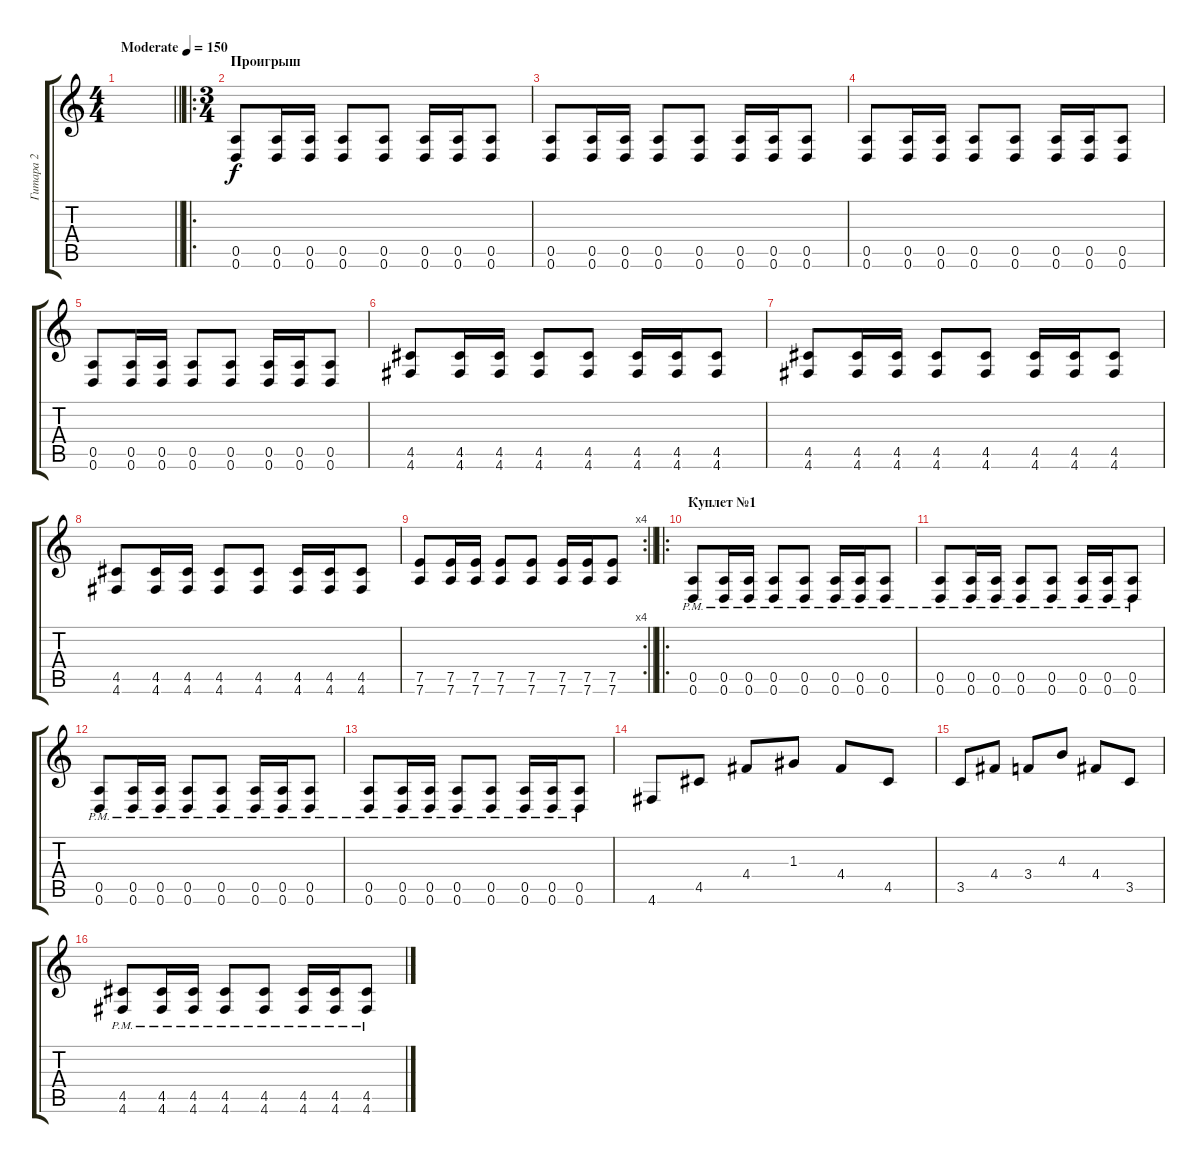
\track ("Гитара 2" "Гитара 2") {instrument distortionguitar}
\staff {score tabs}
\tuning (E4 B3 G3 D3 A2 D2) {hide}
\ts (4 4)
\tempo (150 "Moderate")
\clef g2
\barLineRight lightlight
\ks c
|
\ro
\ts (3 4)
\section ("" "Проигрыш ")
(0.5 0.6).8 (0.5 0.6).16 (0.5 0.6).16 (0.5 0.6).8 (0.5 0.6).8 (0.5 0.6).16 (0.5 0.6).16 (0.5 0.6).8 |
(0.5 0.6).8 (0.5 0.6).16 (0.5 0.6).16 (0.5 0.6).8 (0.5 0.6).8 (0.5 0.6).16 (0.5 0.6).16 (0.5 0.6).8 |
(0.5 0.6).8 (0.5 0.6).16 (0.5 0.6).16 (0.5 0.6).8 (0.5 0.6).8 (0.5 0.6).16 (0.5 0.6).16 (0.5 0.6).8 |
(0.5 0.6).8 (0.5 0.6).16 (0.5 0.6).16 (0.5 0.6).8 (0.5 0.6).8 (0.5 0.6).16 (0.5 0.6).16 (0.5 0.6).8 |
(4.5 4.6).8 (4.5 4.6).16 (4.5 4.6).16 (4.5 4.6).8 (4.5 4.6).8 (4.5 4.6).16 (4.5 4.6).16 (4.5 4.6).8 |
(4.5 4.6).8 (4.5 4.6).16 (4.5 4.6).16 (4.5 4.6).8 (4.5 4.6).8 (4.5 4.6).16 (4.5 4.6).16 (4.5 4.6).8 |
(4.5 4.6).8 (4.5 4.6).16 (4.5 4.6).16 (4.5 4.6).8 (4.5 4.6).8 (4.5 4.6).16 (4.5 4.6).16 (4.5 4.6).8 |
\rc 4
\barLineRight lightlight
(7.5 7.6).8 (7.5 7.6).16 (7.5 7.6).16 (7.5 7.6).8 (7.5 7.6).8 (7.5 7.6).16 (7.5 7.6).16 (7.5 7.6).8 |
\ro
\section ("" "Куплет №1")
(0.5{pm} 0.6{pm}).8 (0.5{pm} 0.6{pm}).16 (0.5{pm} 0.6{pm}).16 (0.5{pm} 0.6{pm}).8 (0.5{pm} 0.6{pm}).8 (0.5{pm} 0.6{pm}).16 (0.5{pm} 0.6{pm}).16 (0.5{pm} 0.6{pm}).8 |
(0.5{pm} 0.6{pm}).8 (0.5{pm} 0.6{pm}).16 (0.5{pm} 0.6{pm}).16 (0.5{pm} 0.6{pm}).8 (0.5{pm} 0.6{pm}).8 (0.5{pm} 0.6{pm}).16 (0.5{pm} 0.6{pm}).16 (0.5{pm} 0.6{pm}).8 |
(0.5{pm} 0.6{pm}).8 (0.5{pm} 0.6{pm}).16 (0.5{pm} 0.6{pm}).16 (0.5{pm} 0.6{pm}).8 (0.5{pm} 0.6{pm}).8 (0.5{pm} 0.6{pm}).16 (0.5{pm} 0.6{pm}).16 (0.5{pm} 0.6{pm}).8 |
(0.5{pm} 0.6{pm}).8 (0.5{pm} 0.6{pm}).16 (0.5{pm} 0.6{pm}).16 (0.5{pm} 0.6{pm}).8 (0.5{pm} 0.6{pm}).8 (0.5{pm} 0.6{pm}).16 (0.5{pm} 0.6{pm}).16 (0.5{pm} 0.6{pm}).8 |
4.6.8 4.5.8 4.4.8 1.3.8 4.4.8 4.5.8 |
3.5.8 4.4.8 3.4.8 4.3.8 4.4.8 3.5.8 |
(4.5{pm} 4.6{pm}).8 (4.5{pm} 4.6{pm}).16 (4.5{pm} 4.6{pm}).16 (4.5{pm} 4.6{pm}).8 (4.5{pm} 4.6{pm}).8 (4.5{pm} 4.6{pm}).16 (4.5{pm} 4.6{pm}).16 (4.5{pm} 4.6{pm}).8
